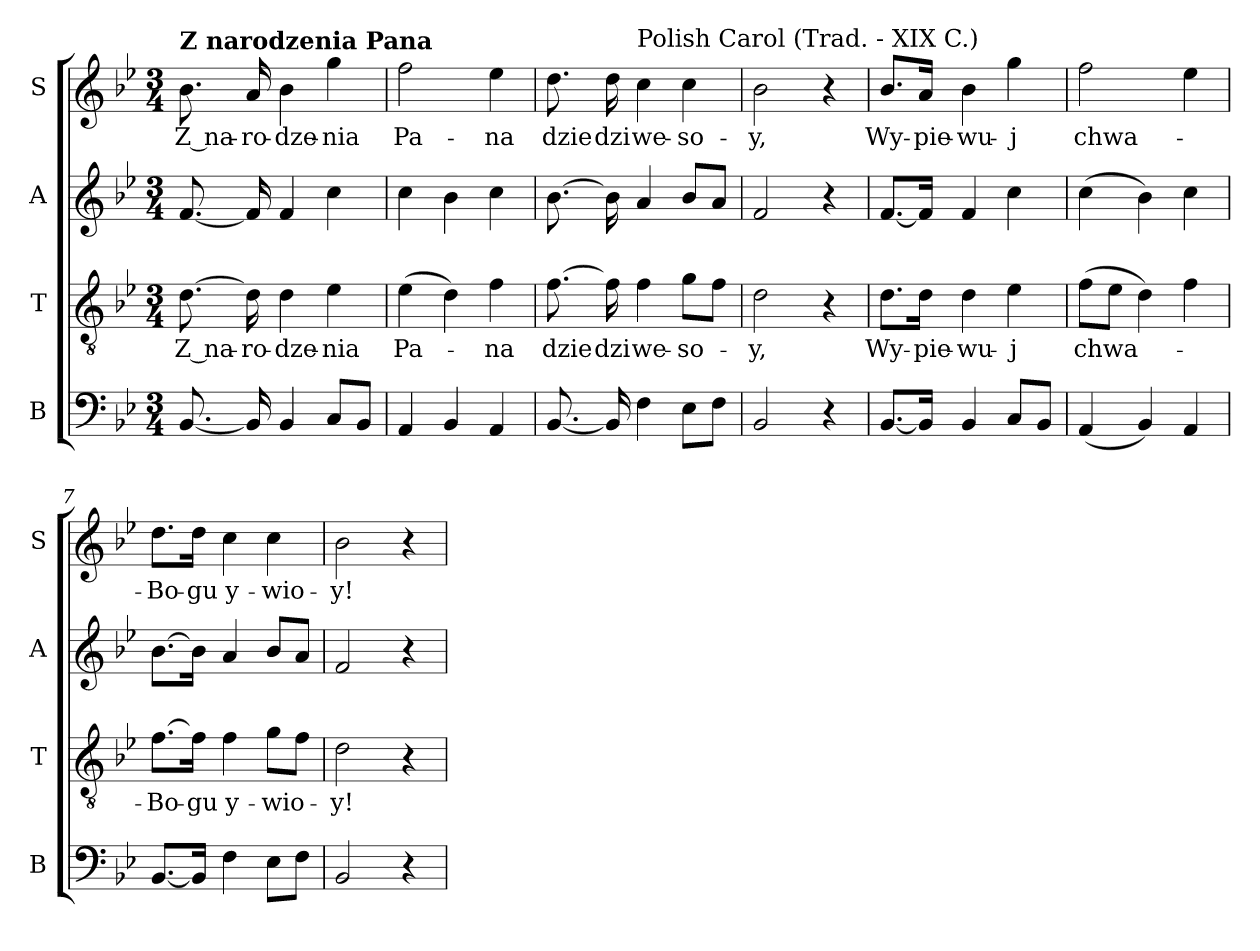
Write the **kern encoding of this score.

**kern	**kern	**text	**kern	**kern	**text
*part4	*part3	*part3	*part2	*part1	*part1
*staff4	*staff3	*staff3	*staff2	*staff1	*staff1
*I"B	*I"T	*	*I"A	*I"S	*
*I'B	*I'T	*	*I'A	*I'S	*
*clefF4	*clefGv2	*	*clefG2	*clefG2	*
*k[b-e-]	*k[b-e-]	*	*k[b-e-]	*k[b-e-]	*
*B-:	*B-:	*	*B-:	*B-:	*
*M3/4	*M3/4	*	*M3/4	*M3/4	*
=1	=1	=1	=1	=1	=1
!	!	!	!	!LO:TX:a:B:t=Z narodzenia Pana	!
!	!	!LO:LY:b	!	!	!LO:LY:b
[8.BB-/	[8.d\	Z na-	[8.f/	8.b-\	Z na-
!	!	!LO:LY:b	!	!	!LO:LY:b
16BB-/]	16d\]	-ro-	16f/]	16a/	-ro-
!	!	!LO:LY:b	!	!	!LO:LY:b
4BB-/	4d\	-dze-	4f/	4b-\	-dze-
!	!	!LO:LY:b	!	!	!LO:LY:b
8C/L	4e-\	-nia	4cc\	4gg\	-nia
8BB-/J	.	.	.	.	.
=2	=2	=2	=2	=2	=2
!	!	!LO:LY:b	!	!	!LO:LY:b
4AA/	(>4e-\	Pa-	4cc\	2ff\	Pa-
4BB-/	4d\)	.	4b-\	.	.
!	!	!LO:LY:b	!	!	!LO:LY:b
4AA/	4f\	-na	4cc\	4ee-\	-na
=3	=3	=3	=3	=3	=3
!	!	!LO:LY:b	!	!	!LO:LY:b
[8.BB-/	[8.f\	dzie	[8.b-\	8.dd\	dzie
!	!	!LO:LY:b	!	!	!LO:LY:b
16BB-/]	16f\]	dzi	16b-\]	16dd\	dzi
!	!	!	!	!LO:TX:a:t=Polish Carol  (Trad. - XIX C.)	!
!	!	!LO:LY:b	!	!	!LO:LY:b
4F\	4f\	we-	4a/	4cc\	we-
!	!	!LO:LY:b	!	!	!LO:LY:b
8E-\L	8g\L	-so-	8b-/L	4cc\	-so-
8F\J	8f\J	.	8a/J	.	.
=4	=4	=4	=4	=4	=4
!	!	!LO:LY:b	!	!	!LO:LY:b
2BB-/	2d\	-y,	2f/	2b-\	-y,
4r	4r	.	4r	4r	.
!!LO:LB:g=z
=5	=5	=5	=5	=5	=5
!	!	!LO:LY:b	!	!	!LO:LY:b
[8.BB-/L	8.d\L	Wy-	[8.f/L	8.b-/L	Wy-
!	!	!LO:LY:b	!	!	!LO:LY:b
16BB-/Jk]	16d\Jk	-pie-	16f/Jk]	16a/Jk	-pie-
!	!	!LO:LY:b	!	!	!LO:LY:b
4BB-/	4d\	-wu-	4f/	4b-\	-wu-
!	!	!LO:LY:b	!	!	!LO:LY:b
8C/L	4e-\	-j	4cc\	4gg\	-j
8BB-/J	.	.	.	.	.
=6	=6	=6	=6	=6	=6
!	!	!LO:LY:b	!	!	!LO:LY:b
(<4AA/	(>8f\L	chwa-	(>4cc\	2ff\	chwa-
.	8e-\J	.	.	.	.
4BB-/)	4d\)	.	4b-\)	.	.
4AA/	4f\	.	4cc\	4ee-\	.
=7	=7	=7	=7	=7	=7
!	!	!LO:LY:b	!	!	!LO:LY:b
[8.BB-/L	[8.f\L	-Bo-	[8.b-\L	8.dd\L	-Bo-
!	!	!LO:LY:b	!	!	!LO:LY:b
16BB-/Jk]	16f\Jk]	-gu	16b-\Jk]	16dd\Jk	-gu
!	!	!LO:LY:b	!	!	!LO:LY:b
4F\	4f\	y-	4a/	4cc\	y-
!	!	!LO:LY:b	!	!	!LO:LY:b
8E-\L	8g\L	-wio-	8b-/L	4cc\	-wio-
8F\J	8f\J	.	8a/J	.	.
=8	=8	=8	=8	=8	=8
!	!	!LO:LY:b	!	!	!LO:LY:b
2BB-/	2d\	-y!	2f/	2b-\	-y!
4r	4r	.	4r	4r	.
=	=	=	=	=	=
*-	*-	*-	*-	*-	*-
